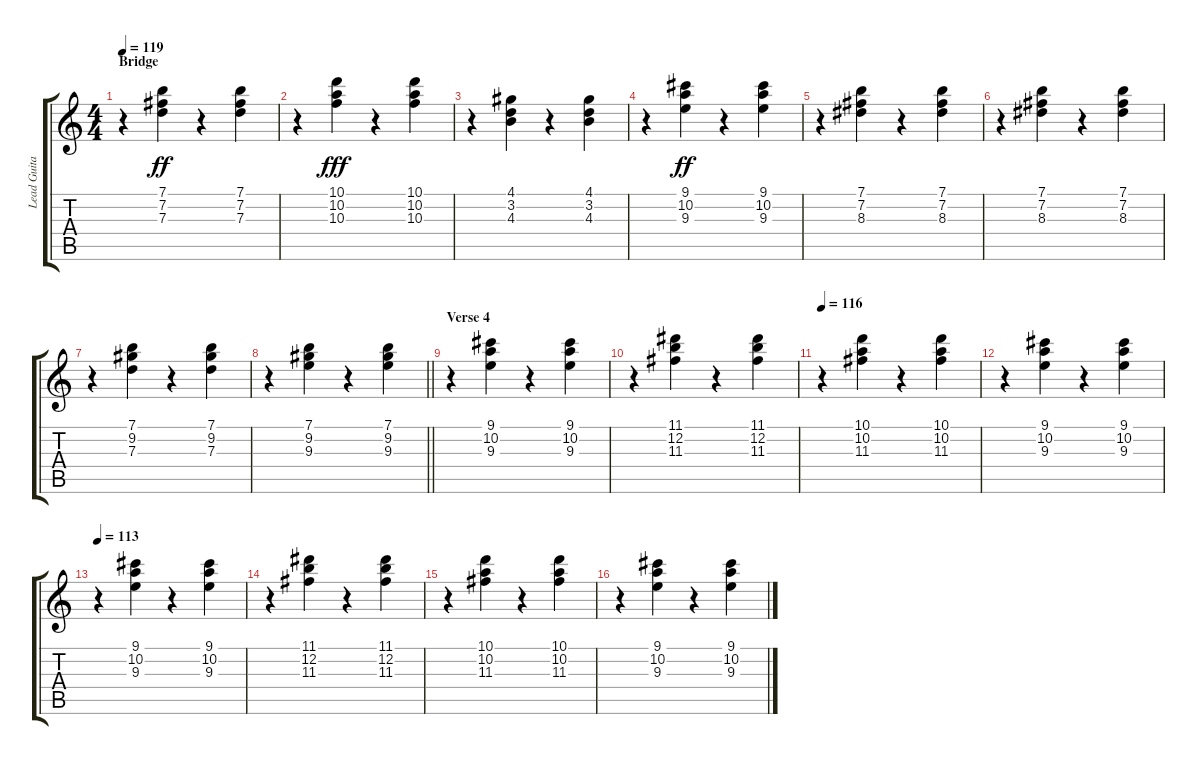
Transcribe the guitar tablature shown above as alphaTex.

\track ("Lead Guitar (George Harrison)" "Lead Guita") {instrument distortionguitar}
\staff {score tabs}
\tuning (E4 B3 G3 D3 A2 E2) {hide}
\ts (4 4)
\section ("" "Bridge")
\tempo 119
\clef g2
\ks c
r.4{dy ff} (7.1 7.2 7.3).4 r.4 (7.1 7.2 7.3).4 |
r.4 (10.1 10.2 10.3).4{dy fff} r.4 (10.1 10.2 10.3).4 |
r.4 (4.1 3.2 4.3).4 r.4 (4.1 3.2 4.3).4 |
r.4 (9.1 10.2 9.3).4{dy ff} r.4 (9.1 10.2 9.3).4 |
r.4 (7.1 7.2 8.3).4 r.4 (7.1 7.2 8.3).4 |
r.4 (7.1 7.2 8.3).4 r.4 (7.1 7.2 8.3).4 |
r.4 (7.1 9.2 7.3).4 r.4 (7.1 9.2 7.3).4 |
\barLineRight lightlight
r.4 (7.1 9.2 9.3).4 r.4 (7.1 9.2 9.3).4 |
\section ("" "Verse 4")
r.4 (9.1 10.2 9.3).4 r.4 (9.1 10.2 9.3).4 |
r.4 (11.1 12.2 11.3).4 r.4 (11.1 12.2 11.3).4 |
\tempo 116
r.4 (10.1 10.2 11.3).4 r.4 (10.1 10.2 11.3).4 |
r.4 (9.1 10.2 9.3).4 r.4 (9.1 10.2 9.3).4 |
\tempo 113
r.4 (9.1 10.2 9.3).4 r.4 (9.1 10.2 9.3).4 |
r.4 (11.1 12.2 11.3).4 r.4 (11.1 12.2 11.3).4 |
r.4 (10.1 10.2 11.3).4 r.4 (10.1 10.2 11.3).4 |
r.4 (9.1 10.2 9.3).4 r.4 (9.1 10.2 9.3).4
